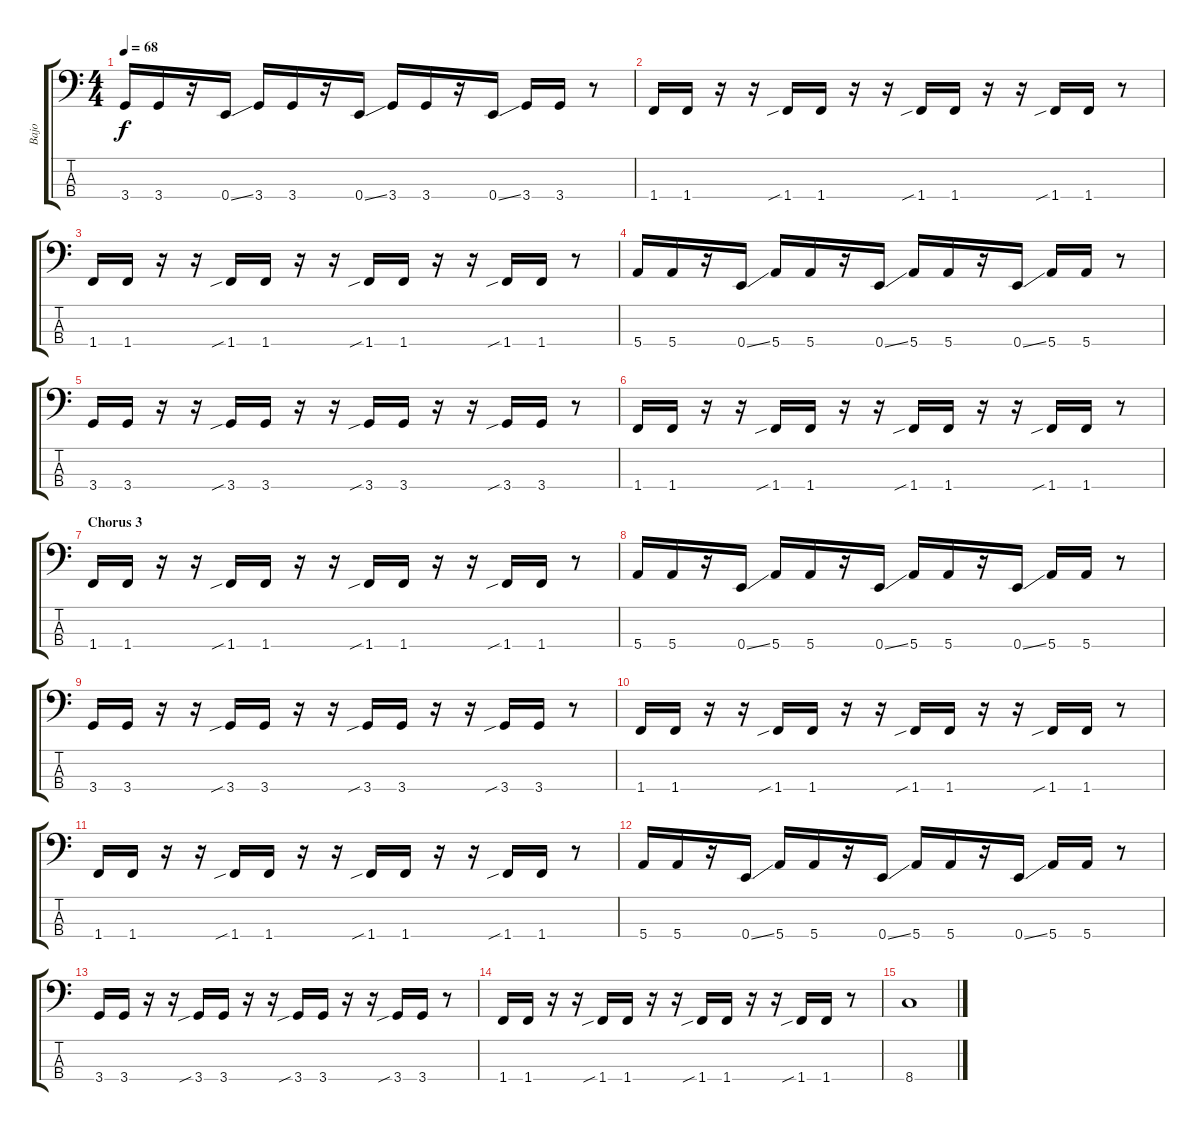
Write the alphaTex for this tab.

\track ("Bajo" "Bajo") {instrument electricbassfinger}
\staff {score tabs}
\tuning (G2 D2 A1 E1) {hide}
\ts (4 4)
\tempo 68
\clef f4
\ks c
3.4.16{dy f} 3.4.16 r.16 0.4{ss}.16 3.4.16 3.4.16 r.16 0.4{ss}.16 3.4.16 3.4.16 r.16 0.4{ss}.16 3.4.16 3.4.16 r.8 |
1.4.16 1.4.16 r.16 r.16 1.4{sib}.16 1.4.16 r.16 r.16 1.4{sib}.16 1.4.16 r.16 r.16 1.4{sib}.16 1.4.16 r.8 |
1.4.16 1.4.16 r.16 r.16 1.4{sib}.16 1.4.16 r.16 r.16 1.4{sib}.16 1.4.16 r.16 r.16 1.4{sib}.16 1.4.16 r.8 |
5.4.16 5.4.16 r.16 0.4{ss}.16 5.4.16 5.4.16 r.16 0.4{ss}.16 5.4.16 5.4.16 r.16 0.4{ss}.16 5.4.16 5.4.16 r.8 |
3.4.16 3.4.16 r.16 r.16 3.4{sib}.16 3.4.16 r.16 r.16 3.4{sib}.16 3.4.16 r.16 r.16 3.4{sib}.16 3.4.16 r.8 |
1.4.16 1.4.16 r.16 r.16 1.4{sib}.16 1.4.16 r.16 r.16 1.4{sib}.16 1.4.16 r.16 r.16 1.4{sib}.16 1.4.16 r.8 |
\section ("" "Chorus 3")
1.4.16 1.4.16 r.16 r.16 1.4{sib}.16 1.4.16 r.16 r.16 1.4{sib}.16 1.4.16 r.16 r.16 1.4{sib}.16 1.4.16 r.8 |
5.4.16 5.4.16 r.16 0.4{ss}.16 5.4.16 5.4.16 r.16 0.4{ss}.16 5.4.16 5.4.16 r.16 0.4{ss}.16 5.4.16 5.4.16 r.8 |
3.4.16 3.4.16 r.16 r.16 3.4{sib}.16 3.4.16 r.16 r.16 3.4{sib}.16 3.4.16 r.16 r.16 3.4{sib}.16 3.4.16 r.8 |
1.4.16 1.4.16 r.16 r.16 1.4{sib}.16 1.4.16 r.16 r.16 1.4{sib}.16 1.4.16 r.16 r.16 1.4{sib}.16 1.4.16 r.8 |
1.4.16 1.4.16 r.16 r.16 1.4{sib}.16 1.4.16 r.16 r.16 1.4{sib}.16 1.4.16 r.16 r.16 1.4{sib}.16 1.4.16 r.8 |
5.4.16 5.4.16 r.16 0.4{ss}.16 5.4.16 5.4.16 r.16 0.4{ss}.16 5.4.16 5.4.16 r.16 0.4{ss}.16 5.4.16 5.4.16 r.8 |
3.4.16 3.4.16 r.16 r.16 3.4{sib}.16 3.4.16 r.16 r.16 3.4{sib}.16 3.4.16 r.16 r.16 3.4{sib}.16 3.4.16 r.8 |
1.4.16 1.4.16 r.16 r.16 1.4{sib}.16 1.4.16 r.16 r.16 1.4{sib}.16 1.4.16 r.16 r.16 1.4{sib}.16 1.4.16 r.8 |
8.4.1
